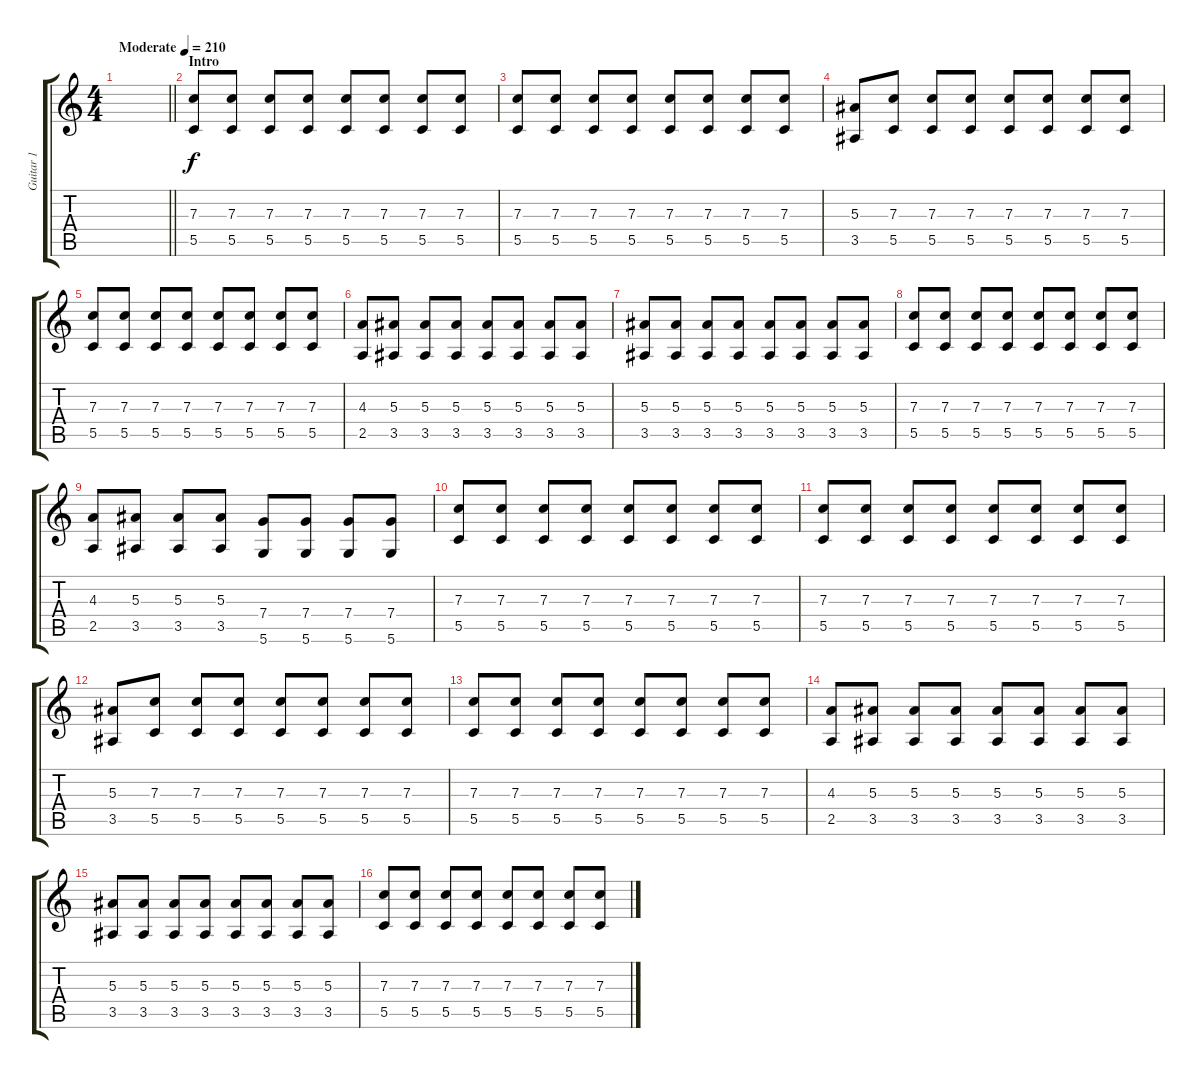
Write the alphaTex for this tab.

\track ("Guitar 1" "Guitar 1") {instrument overdrivenguitar}
\staff {score tabs}
\tuning (D4 A3 F3 C3 G2 D2) {hide}
\ts (4 4)
\tempo (210 "Moderate")
\clef g2
\barLineRight lightlight
\ks c
|
\section ("" "Intro")
(7.3 5.5).8 (7.3 5.5).8 (7.3 5.5).8 (7.3 5.5).8 (7.3 5.5).8 (7.3 5.5).8 (7.3 5.5).8 (7.3 5.5).8 |
(7.3 5.5).8 (7.3 5.5).8 (7.3 5.5).8 (7.3 5.5).8 (7.3 5.5).8 (7.3 5.5).8 (7.3 5.5).8 (7.3 5.5).8 |
(5.3 3.5).8 (7.3 5.5).8 (7.3 5.5).8 (7.3 5.5).8 (7.3 5.5).8 (7.3 5.5).8 (7.3 5.5).8 (7.3 5.5).8 |
(7.3 5.5).8 (7.3 5.5).8 (7.3 5.5).8 (7.3 5.5).8 (7.3 5.5).8 (7.3 5.5).8 (7.3 5.5).8 (7.3 5.5).8 |
(4.3 2.5).8 (5.3 3.5).8 (5.3 3.5).8 (5.3 3.5).8 (5.3 3.5).8 (5.3 3.5).8 (5.3 3.5).8 (5.3 3.5).8 |
(5.3 3.5).8 (5.3 3.5).8 (5.3 3.5).8 (5.3 3.5).8 (5.3 3.5).8 (5.3 3.5).8 (5.3 3.5).8 (5.3 3.5).8 |
(7.3 5.5).8 (7.3 5.5).8 (7.3 5.5).8 (7.3 5.5).8 (7.3 5.5).8 (7.3 5.5).8 (7.3 5.5).8 (7.3 5.5).8 |
(4.3 2.5).8 (5.3 3.5).8 (5.3 3.5).8 (5.3 3.5).8 (7.4 5.6).8 (7.4 5.6).8 (7.4 5.6).8 (7.4 5.6).8 |
(7.3 5.5).8 (7.3 5.5).8 (7.3 5.5).8 (7.3 5.5).8 (7.3 5.5).8 (7.3 5.5).8 (7.3 5.5).8 (7.3 5.5).8 |
(7.3 5.5).8 (7.3 5.5).8 (7.3 5.5).8 (7.3 5.5).8 (7.3 5.5).8 (7.3 5.5).8 (7.3 5.5).8 (7.3 5.5).8 |
(5.3 3.5).8 (7.3 5.5).8 (7.3 5.5).8 (7.3 5.5).8 (7.3 5.5).8 (7.3 5.5).8 (7.3 5.5).8 (7.3 5.5).8 |
(7.3 5.5).8 (7.3 5.5).8 (7.3 5.5).8 (7.3 5.5).8 (7.3 5.5).8 (7.3 5.5).8 (7.3 5.5).8 (7.3 5.5).8 |
(4.3 2.5).8 (5.3 3.5).8 (5.3 3.5).8 (5.3 3.5).8 (5.3 3.5).8 (5.3 3.5).8 (5.3 3.5).8 (5.3 3.5).8 |
(5.3 3.5).8 (5.3 3.5).8 (5.3 3.5).8 (5.3 3.5).8 (5.3 3.5).8 (5.3 3.5).8 (5.3 3.5).8 (5.3 3.5).8 |
(7.3 5.5).8 (7.3 5.5).8 (7.3 5.5).8 (7.3 5.5).8 (7.3 5.5).8 (7.3 5.5).8 (7.3 5.5).8 (7.3 5.5).8
